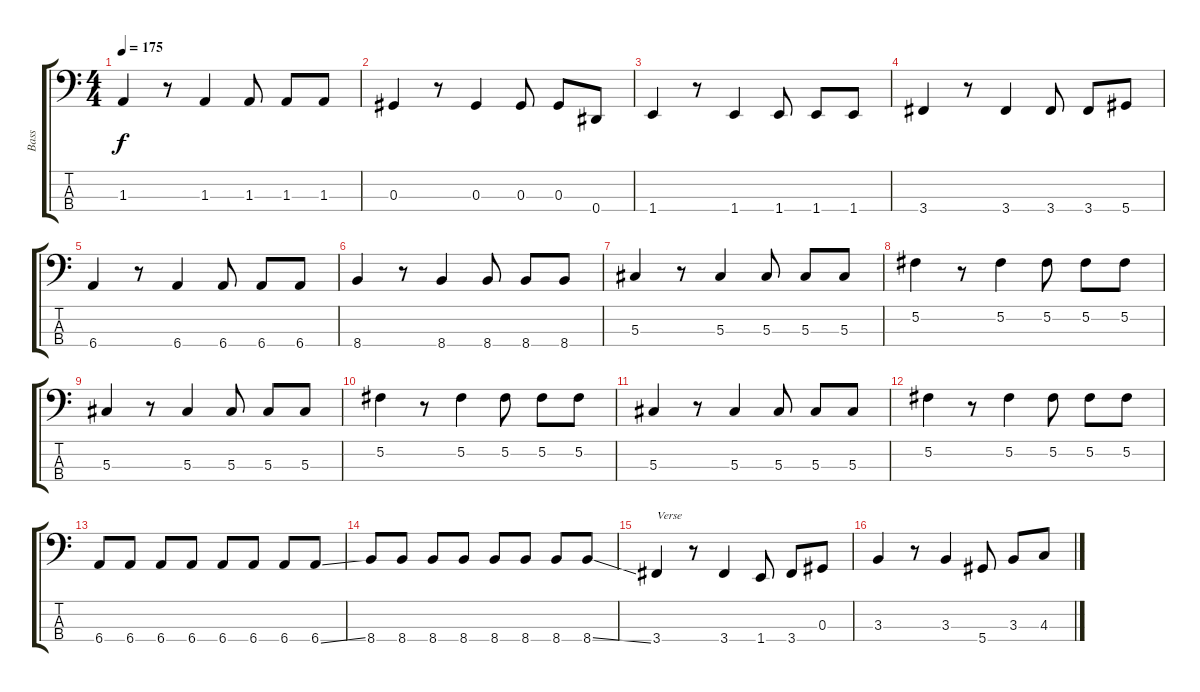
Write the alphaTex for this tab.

\track ("Bass" "Bass") {instrument electricbassfinger}
\staff {score tabs}
\tuning (Gb2 Db2 Ab1 Eb1) {hide}
\ts (4 4)
\tempo 175
\clef f4
\ks c
1.3.4{dy f} r.8 1.3.4 1.3.8 1.3.8 1.3.8 |
0.3.4 r.8 0.3.4 0.3.8 0.3.8 0.4.8 |
1.4.4 r.8 1.4.4 1.4.8 1.4.8 1.4.8 |
3.4.4 r.8 3.4.4 3.4.8 3.4.8 5.4.8 |
6.4.4 r.8 6.4.4 6.4.8 6.4.8 6.4.8 |
8.4.4 r.8 8.4.4 8.4.8 8.4.8 8.4.8 |
5.3.4 r.8 5.3.4 5.3.8 5.3.8 5.3.8 |
5.2.4 r.8 5.2.4 5.2.8 5.2.8 5.2.8 |
5.3.4 r.8 5.3.4 5.3.8 5.3.8 5.3.8 |
5.2.4 r.8 5.2.4 5.2.8 5.2.8 5.2.8 |
5.3.4 r.8 5.3.4 5.3.8 5.3.8 5.3.8 |
5.2.4 r.8 5.2.4 5.2.8 5.2.8 5.2.8 |
6.4.8 6.4.8 6.4.8 6.4.8 6.4.8 6.4.8 6.4.8 6.4{ss}.8 |
8.4.8 8.4.8 8.4.8 8.4.8 8.4.8 8.4.8 8.4.8 8.4{ss}.8 |
3.4.4{txt "Verse"} r.8 3.4.4 1.4.8 3.4.8 0.3.8 |
3.3.4 r.8 3.3.4 5.4.8 3.3.8 4.3.8
